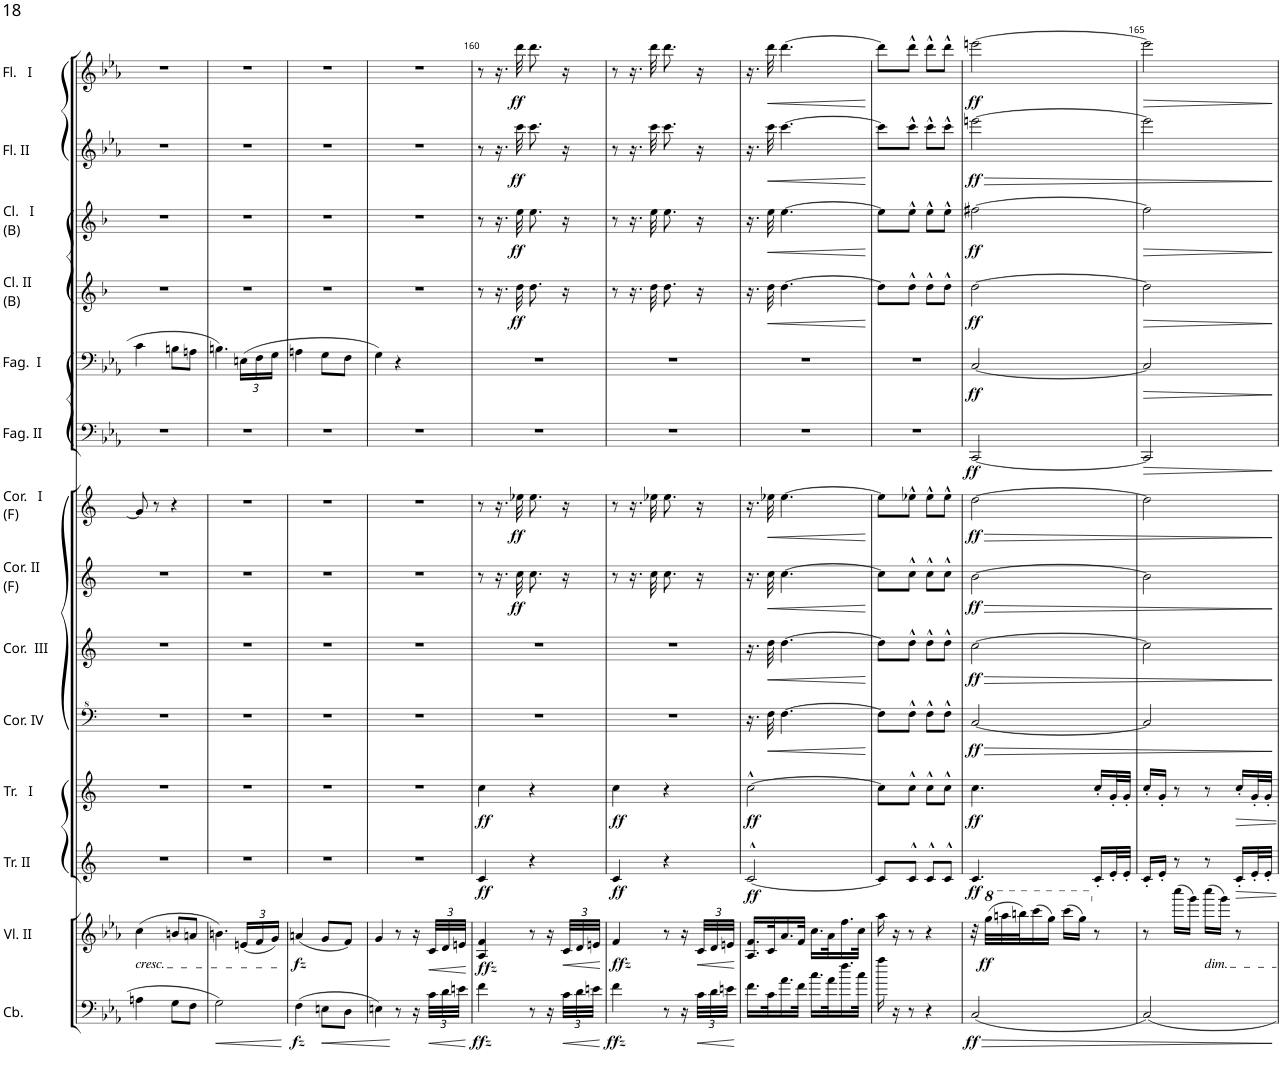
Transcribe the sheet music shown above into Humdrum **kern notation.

**kern	**dynam	**kern	**dynam	**kern	**dynam	**kern	**dynam	**kern	**dynam	**kern	**dynam	**kern	**dynam	**kern	**dynam	**kern	**dynam	**kern	**dynam	**kern	**dynam	**kern	**dynam	**kern	**dynam	**kern	**dynam
*part14	*part14	*part13	*part13	*part12	*part12	*part11	*part11	*part10	*part10	*part9	*part9	*part8	*part8	*part7	*part7	*part6	*part6	*part5	*part5	*part4	*part4	*part3	*part3	*part2	*part2	*part1	*part1
*staff14	*staff14	*staff13	*staff13	*staff12	*staff12	*staff11	*staff11	*staff10	*staff10	*staff9	*staff9	*staff8	*staff8	*staff7	*staff7	*staff6	*staff6	*staff5	*staff5	*staff4	*staff4	*staff3	*staff3	*staff2	*staff2	*staff1	*staff1
*I"Contrabassi	*	*I"Violini II	*	*I"Tromba II in Bb	*	*I"Tromba I in Bb	*	*I"Corno IV in C	*	*I"Corno III in C	*	*I"Corno II in F	*	*I"Corno I in F	*	*I"Fagotto II	*	*I"Fagotto I	*	*I"Clarinetto II in B	*	*I"Clarinetto I in B	*	*I"Flauto II	*	*I"Flauto I	*
*I'Cb.	*	*I'Vl. II	*	*I'Tr. II	*	*I'Tr.   I	*	*I'Cor. IV	*	*I'Cor.  III	*	*I'Cor. II (F)	*	*I'Cor.   I (F)	*	*I'Fag. II	*	*I'Fag.  I	*	*I'Cl. II (B)	*	*I'Cl.   I (B)	*	*I'Fl. II	*	*I'Fl.   I	*
!!LO:PB:g=z
*clefF4	*	*clefG2	*	*clefG2	*	*clefG2	*	*clefF^4	*	*clefG2	*	*clefG2	*	*clefG2	*	*clefF4	*	*clefF4	*	*clefG2	*	*clefG2	*	*clefG2	*	*clefG2	*
*Trd7c12	*	*	*	*	*	*Trd7c12	*	*Trd7c12	*	*Trd7c12	*	*Trd4c7	*	*Trd4c7	*	*	*	*	*	*Trd1c2	*	*Trd1c2	*	*	*	*	*
*k[b-e-a-]	*	*k[b-e-a-]	*	*k[]	*	*k[]	*	*k[]	*	*k[]	*	*k[]	*	*k[]	*	*k[b-e-a-]	*	*k[b-e-a-]	*	*k[b-]	*	*k[b-]	*	*k[b-e-a-]	*	*k[b-e-a-]	*
*M2/4	*	*M2/4	*	*M2/4	*	*M2/4	*	*M2/4	*	*M2/4	*	*M2/4	*	*M2/4	*	*M2/4	*	*M2/4	*	*M2/4	*	*M2/4	*	*M2/4	*	*M2/4	*
=156	=156	=156	=156	=156	=156	=156	=156	=156	=156	=156	=156	=156	=156	=156	=156	=156	=156	=156	=156	=156	=156	=156	=156	=156	=156	=156	=156
!	!	!LO:TX:b:i:t=cresc.	!	!	!	!	!	!	!	!	!	!	!	!	!	!	!	!	!	!	!	!	!	!	!	!	!
4An\	.	(4cc\	.	2r	.	2r	.	2r	.	2r	.	2r	.	8g/]	.	2r	.	4c\	.	2r	.	2r	.	2r	.	2r	.
.	.	.	.	.	.	.	.	.	.	.	.	.	.	8r	.	.	.	.	.	.	.	.	.	.	.	.	.
8G\L	.	8bn/L	.	.	.	.	.	.	.	.	.	.	.	4r	.	.	.	8Bn\L	.	.	.	.	.	.	.	.	.
8F\J	.	8an/J	.	.	.	.	.	.	.	.	.	.	.	.	.	.	.	8An\J	.	.	.	.	.	.	.	.	.
=157	=157	=157	=157	=157	=157	=157	=157	=157	=157	=157	=157	=157	=157	=157	=157	=157	=157	=157	=157	=157	=157	=157	=157	=157	=157	=157	=157
!	!LO:HP:b	!	!	!	!	!	!	!	!	!	!	!	!	!	!	!	!	!	!	!	!	!	!	!	!	!	!
2G\	<	4.bn\)	.	2r	.	2r	.	2r	.	2r	.	2r	.	2r	.	2r	.	4.Bn\	.	2r	.	2r	.	2r	.	2r	.
*	*	*Xbrackettup	*	*	*	*	*	*	*	*	*	*	*	*	*	*	*	*Xbrackettup	*	*	*	*	*	*	*	*	*
.	.	(24en/LL	.	.	.	.	.	.	.	.	.	.	.	.	.	.	.	(24En\LL	.	.	.	.	.	.	.	.	.
.	.	24f/	.	.	.	.	.	.	.	.	.	.	.	.	.	.	.	24F\	.	.	.	.	.	.	.	.	.
.	.	24g/JJ)	.	.	.	.	.	.	.	.	.	.	.	.	.	.	.	24G\JJ	.	.	.	.	.	.	.	.	.
.	[	.	.	.	.	.	.	.	.	.	.	.	.	.	.	.	.	.	.	.	.	.	.	.	.	.	.
=158	=158	=158	=158	=158	=158	=158	=158	=158	=158	=158	=158	=158	=158	=158	=158	=158	=158	=158	=158	=158	=158	=158	=158	=158	=158	=158	=158
!	!LO:DY:b	!	!LO:DY:b	!	!	!	!	!	!	!	!	!	!	!	!	!	!	!	!	!	!	!	!	!	!	!	!
(4F\	fz	(4an/	fz	2r	.	2r	.	2r	.	2r	.	2r	.	2r	.	2r	.	4An\	.	2r	.	2r	.	2r	.	2r	.
!	!LO:HP:b	!	!	!	!	!	!	!	!	!	!	!	!	!	!	!	!	!	!	!	!	!	!	!	!	!	!
8En\L	<	8g/L	.	.	.	.	.	.	.	.	.	.	.	.	.	.	.	8G\L	.	.	.	.	.	.	.	.	.
8D\J	.	8f/J)	.	.	.	.	.	.	.	.	.	.	.	.	.	.	.	8F\J	.	.	.	.	.	.	.	.	.
=159	=159	=159	=159	=159	=159	=159	=159	=159	=159	=159	=159	=159	=159	=159	=159	=159	=159	=159	=159	=159	=159	=159	=159	=159	=159	=159	=159
4En\)	.	4g/	.	2r	.	2r	.	2r	.	2r	.	2r	.	2r	.	2r	.	4G\)	.	2r	.	2r	.	2r	.	2r	.
8r	[	8r	.	.	.	.	.	.	.	.	.	.	.	.	.	.	.	4r	.	.	.	.	.	.	.	.	.
16r	.	16r	.	.	.	.	.	.	.	.	.	.	.	.	.	.	.	.	.	.	.	.	.	.	.	.	.
*Xbrackettup	*	*	*	*	*	*	*	*	*	*	*	*	*	*	*	*	*	*	*	*	*	*	*	*	*	*	*
!	!LO:HP:b	!	!LO:HP:b	!	!	!	!	!	!	!	!	!	!	!	!	!	!	!	!	!	!	!	!	!	!	!	!
48c\LLL	<	48c/LLL	<	.	.	.	.	.	.	.	.	.	.	.	.	.	.	.	.	.	.	.	.	.	.	.	.
48d\	.	48d/	.	.	.	.	.	.	.	.	.	.	.	.	.	.	.	.	.	.	.	.	.	.	.	.	.
48en\JJJ	.	48en/JJJ	.	.	.	.	.	.	.	.	.	.	.	.	.	.	.	.	.	.	.	.	.	.	.	.	.
.	[	.	[	.	.	.	.	.	.	.	.	.	.	.	.	.	.	.	.	.	.	.	.	.	.	.	.
=160	=160	=160	=160	=160	=160	=160	=160	=160	=160	=160	=160	=160	=160	=160	=160	=160	=160	=160	=160	=160	=160	=160	=160	=160	=160	=160	=160
!	!LO:DY:b	!	!LO:DY:b	!	!LO:DY:b	!	!LO:DY:b	!	!	!	!	!	!	!	!	!	!	!	!	!	!	!	!	!	!	!	!
4f\	other-dynamics	4A-/ 4f/	other-dynamics	4c/	ff	4cc\	ff	2r	.	2r	.	8r	.	8r	.	2r	.	2r	.	8r	.	8r	.	8r	.	8r	.
.	.	.	.	.	.	.	.	.	.	.	.	16.r	.	16.r	.	.	.	.	.	16.r	.	16.r	.	16.r	.	16.r	.
!	!	!	!	!	!	!	!	!	!	!	!	!	!LO:DY:b	!	!LO:DY:b	!	!	!	!	!	!LO:DY:b	!	!LO:DY:b	!	!LO:DY:b	!	!LO:DY:b
.	.	.	.	.	.	.	.	.	.	.	.	32cc\	ff	32ee-X\	ff	.	.	.	.	32dd\	ff	32ee\	ff	32ccc\	ff	32ddd\	ff
8r	.	8r	.	4r	.	4r	.	.	.	.	.	8.cc\	.	8.ee-\	.	.	.	.	.	8.dd\	.	8.ee\	.	8.ccc\	.	8.ddd\	.
16r	.	16r	.	.	.	.	.	.	.	.	.	.	.	.	.	.	.	.	.	.	.	.	.	.	.	.	.
!	!LO:HP:b	!	!LO:HP:b	!	!	!	!	!	!	!	!	!	!	!	!	!	!	!	!	!	!	!	!	!	!	!	!
48c\LLL	<	48c/LLL	<	.	.	.	.	.	.	.	.	16r	.	16r	.	.	.	.	.	16r	.	16r	.	16r	.	16r	.
48d\	.	48d/	.	.	.	.	.	.	.	.	.	.	.	.	.	.	.	.	.	.	.	.	.	.	.	.	.
48en\JJJ	.	48en/JJJ	.	.	.	.	.	.	.	.	.	.	.	.	.	.	.	.	.	.	.	.	.	.	.	.	.
.	[	.	[	.	.	.	.	.	.	.	.	.	.	.	.	.	.	.	.	.	.	.	.	.	.	.	.
=161	=161	=161	=161	=161	=161	=161	=161	=161	=161	=161	=161	=161	=161	=161	=161	=161	=161	=161	=161	=161	=161	=161	=161	=161	=161	=161	=161
!	!LO:DY:b	!	!LO:DY:b	!	!LO:DY:b	!	!LO:DY:b	!	!	!	!	!	!	!	!	!	!	!	!	!	!	!	!	!	!	!	!
4f\	other-dynamics	4f/	other-dynamics	4c/	ff	4cc\	ff	2r	.	2r	.	8r	.	8r	.	2r	.	2r	.	8r	.	8r	.	8r	.	8r	.
.	.	.	.	.	.	.	.	.	.	.	.	16.r	.	16.r	.	.	.	.	.	16.r	.	16.r	.	16.r	.	16.r	.
.	.	.	.	.	.	.	.	.	.	.	.	32cc\	.	32ee-X\	.	.	.	.	.	32dd\	.	32ee\	.	32ccc\	.	32ddd\	.
8r	.	8r	.	4r	.	4r	.	.	.	.	.	8.cc\	.	8.ee-\	.	.	.	.	.	8.dd\	.	8.ee\	.	8.ccc\	.	8.ddd\	.
16r	.	16r	.	.	.	.	.	.	.	.	.	.	.	.	.	.	.	.	.	.	.	.	.	.	.	.	.
!	!LO:HP:b	!	!LO:HP:b	!	!	!	!	!	!	!	!	!	!	!	!	!	!	!	!	!	!	!	!	!	!	!	!
48c\LLL	<	48c/LLL	<	.	.	.	.	.	.	.	.	16r	.	16r	.	.	.	.	.	16r	.	16r	.	16r	.	16r	.
48d\	.	48d/	.	.	.	.	.	.	.	.	.	.	.	.	.	.	.	.	.	.	.	.	.	.	.	.	.
48en\JJJ	.	48en/JJJ	.	.	.	.	.	.	.	.	.	.	.	.	.	.	.	.	.	.	.	.	.	.	.	.	.
.	[	.	[	.	.	.	.	.	.	.	.	.	.	.	.	.	.	.	.	.	.	.	.	.	.	.	.
=162	=162	=162	=162	=162	=162	=162	=162	=162	=162	=162	=162	=162	=162	=162	=162	=162	=162	=162	=162	=162	=162	=162	=162	=162	=162	=162	=162
!	!	!	!	!	!LO:DY:b	!	!LO:DY:b	!	!	!	!	!	!	!	!	!	!	!	!	!	!	!	!	!	!	!	!
16.f\LL	.	16.A-/ 16.f/LL	.	[2c^^/	ff	[2cc^^\	ff	16.r	.	16.r	.	16.r	.	16.r	.	2r	.	2r	.	16.r	.	16.r	.	16.r	.	16.r	.
!	!	!	!	!	!	!	!	!	!LO:HP:b	!	!LO:HP:b	!	!LO:HP:b	!	!LO:HP:b	!	!	!	!	!	!LO:HP:b	!	!LO:HP:b	!	!LO:HP:b	!	!LO:HP:b
32c\K	.	32c/K	.	.	.	.	.	32f\	<	32dd\	<	32cc\	<	32ee-X\	<	.	.	.	.	32dd\	<	32ee\	<	32ccc\	<	32ddd\	<
16.a-\	.	16.a-/	.	.	.	.	.	[4.f\	.	[4.dd\	.	[4.cc\	.	[4.ee-\	.	.	.	.	.	[4.dd\	.	[4.ee\	.	[4.ccc\	.	[4.ddd\	.
32f\JJk	.	32f/JJk	.	.	.	.	.	.	.	.	.	.	.	.	.	.	.	.	.	.	.	.	.	.	.	.	.
16.cc\LL	.	16.cc\LL	.	.	.	.	.	.	.	.	.	.	.	.	.	.	.	.	.	.	.	.	.	.	.	.	.
32a-\K	.	32a-\K	.	.	.	.	.	.	.	.	.	.	.	.	.	.	.	.	.	.	.	.	.	.	.	.	.
16.ff\	.	16.ff\	.	.	.	.	.	.	.	.	.	.	.	.	.	.	.	.	.	.	.	.	.	.	.	.	.
32cc\JJk	.	32cc\JJk	.	.	.	.	.	.	.	.	.	.	.	.	.	.	.	.	.	.	.	.	.	.	.	.	.
.	.	.	.	.	.	.	.	.	[	.	[	.	[	.	[	.	.	.	.	.	[	.	[	.	[	.	[
=163	=163	=163	=163	=163	=163	=163	=163	=163	=163	=163	=163	=163	=163	=163	=163	=163	=163	=163	=163	=163	=163	=163	=163	=163	=163	=163	=163
16aa-\	.	16aa-\	.	8c/L]	.	8cc\L]	.	8f\L]	.	8dd\L]	.	8cc\L]	.	8ee-\L]	.	2r	.	2r	.	8dd\L]	.	8ee\L]	.	8ccc\L]	.	8ddd\L]	.
16r	.	16r	.	.	.	.	.	.	.	.	.	.	.	.	.	.	.	.	.	.	.	.	.	.	.	.	.
8r	.	8r	.	8c^^/J	.	8cc^^\J	.	8f^^\J	.	8dd^^\J	.	8cc^^\J	.	8ee-X^^\J	.	.	.	.	.	8dd^^\J	.	8ee^^\J	.	8ccc^^\J	.	8ddd^^\J	.
4r	.	4r	.	8c^^/L	.	8cc^^\L	.	8f^^\L	.	8dd^^\L	.	8cc^^\L	.	8ee-^^\L	.	.	.	.	.	8dd^^\L	.	8ee^^\L	.	8ccc^^\L	.	8ddd^^\L	.
.	.	.	.	8c^^/J	.	8cc^^\J	.	8f^^\J	.	8dd^^\J	.	8cc^^\J	.	8ee-^^\J	.	.	.	.	.	8dd^^\J	.	8ee^^\J	.	8ccc^^\J	.	8ddd^^\J	.
=164	=164	=164	=164	=164	=164	=164	=164	=164	=164	=164	=164	=164	=164	=164	=164	=164	=164	=164	=164	=164	=164	=164	=164	=164	=164	=164	=164
!	!LO:HP:b	!	!	!	!	!	!	!	!LO:HP:b	!	!LO:HP:b	!	!LO:HP:b	!	!LO:HP:b	!	!	!	!	!	!	!	!	!	!LO:HP:b	!	!
!	!LO:DY:n=1:b	!	!	!	!LO:DY:b	!	!LO:DY:b	!	!LO:DY:n=1:b	!	!LO:DY:n=1:b	!	!LO:DY:n=1:b	!	!LO:DY:n=1:b	!	!LO:DY:b	!	!LO:DY:b	!	!LO:DY:b	!	!LO:DY:b	!	!LO:DY:n=1:b	!	!LO:DY:b
(2C/	> ff	32r	.	4.c/	ff	4.cc\	ff	[2c/	> ff	[2cc\	> ff	[2b\	> ff	[2dd\	> ff	[2CC/	ff	[2C/	ff	[2dd\	ff	[2ff#X\	ff	[2eeen\	> ff	[2eeen\	ff
*	*	*8va	*	*	*	*	*	*	*	*	*	*	*	*	*	*	*	*	*	*	*	*	*	*	*	*	*
!	!	!	!LO:DY:b	!	!	!	!	!	!	!	!	!	!	!	!	!	!	!	!	!	!	!	!	!	!	!	!
.	.	(32ggg\LLL	ff	.	.	.	.	.	.	.	.	.	.	.	.	.	.	.	.	.	.	.	.	.	.	.	.
.	.	32aaan\	.	.	.	.	.	.	.	.	.	.	.	.	.	.	.	.	.	.	.	.	.	.	.	.	.
.	.	32bbbn\J)	.	.	.	.	.	.	.	.	.	.	.	.	.	.	.	.	.	.	.	.	.	.	.	.	.
.	.	(16cccc\	.	.	.	.	.	.	.	.	.	.	.	.	.	.	.	.	.	.	.	.	.	.	.	.	.
.	.	16ggg\JJ)	.	.	.	.	.	.	.	.	.	.	.	.	.	.	.	.	.	.	.	.	.	.	.	.	.
.	.	(16cccc\LL	.	.	.	.	.	.	.	.	.	.	.	.	.	.	.	.	.	.	.	.	.	.	.	.	.
.	.	16ggg\JJ)	.	.	.	.	.	.	.	.	.	.	.	.	.	.	.	.	.	.	.	.	.	.	.	.	.
*	*	*X8va	*	*	*	*	*	*	*	*	*	*	*	*	*	*	*	*	*	*	*	*	*	*	*	*	*
.	.	8r	.	16c'/LL	.	16cc'/LL	.	.	.	.	.	.	.	.	.	.	.	.	.	.	.	.	.	.	.	.	.
.	.	.	.	32e'/L	.	32g'/L	.	.	.	.	.	.	.	.	.	.	.	.	.	.	.	.	.	.	.	.	.
.	.	.	.	32e'/JJJ	.	32g'/JJJ	.	.	.	.	.	.	.	.	.	.	.	.	.	.	.	.	.	.	.	.	.
=165	=165	=165	=165	=165	=165	=165	=165	=165	=165	=165	=165	=165	=165	=165	=165	=165	=165	=165	=165	=165	=165	=165	=165	=165	=165	=165	=165
!	!	!	!	!	!	!	!	!	!	!	!	!	!	!	!	!	!LO:HP:b	!	!LO:HP:b	!	!LO:HP:b	!	!LO:HP:b	!	!	!	!LO:HP:b
2C/)	.	8r	.	16c'/LL	.	16cc'/LL	.	2c/]	.	2cc\]	.	2b\]	.	2dd\]	.	2CC/]	>	2C/]	>	2dd\]	>	2ff#\]	>	2eee\]	.	2eee\]	>
.	.	.	.	16e'/JJ	.	16g'/JJ	.	.	.	.	.	.	.	.	.	.	.	.	.	.	.	.	.	.	.	.	.
.	.	(16cccc\LL	.	8r	.	8r	.	.	.	.	.	.	.	.	.	.	.	.	.	.	.	.	.	.	.	.	.
.	.	16ggg\JJ)	.	.	.	.	.	.	.	.	.	.	.	.	.	.	.	.	.	.	.	.	.	.	.	.	.
!	!	!LO:TX:b:i:t=dim.	!	!	!	!	!	!	!	!	!	!	!	!	!	!	!	!	!	!	!	!	!	!	!	!	!
.	.	(16cccc\LL	.	8r	.	8r	.	.	.	.	.	.	.	.	.	.	.	.	.	.	.	.	.	.	.	.	.
.	.	16ggg\JJ)	.	.	.	.	.	.	.	.	.	.	.	.	.	.	.	.	.	.	.	.	.	.	.	.	.
.	.	8r	.	16c'/LL	.	16cc'/LL	.	.	.	.	.	.	.	.	.	.	.	.	.	.	.	.	.	.	.	.	.
.	.	.	.	32e'/L	.	32g'/L	.	.	.	.	.	.	.	.	.	.	.	.	.	.	.	.	.	.	.	.	.
.	.	.	.	32e'/JJJ	.	32g'/JJJ	.	.	.	.	.	.	.	.	.	.	.	.	.	.	.	.	.	.	.	.	.
.	]	.	.	.	.	.	.	.	]	.	]	.	]	.	]	.	]	.	]	.	]	.	]	.	]	.	]
=	=	=	=	=	=	=	=	=	=	=	=	=	=	=	=	=	=	=	=	=	=	=	=	=	=	=	=
*-	*-	*-	*-	*-	*-	*-	*-	*-	*-	*-	*-	*-	*-	*-	*-	*-	*-	*-	*-	*-	*-	*-	*-	*-	*-	*-	*-
